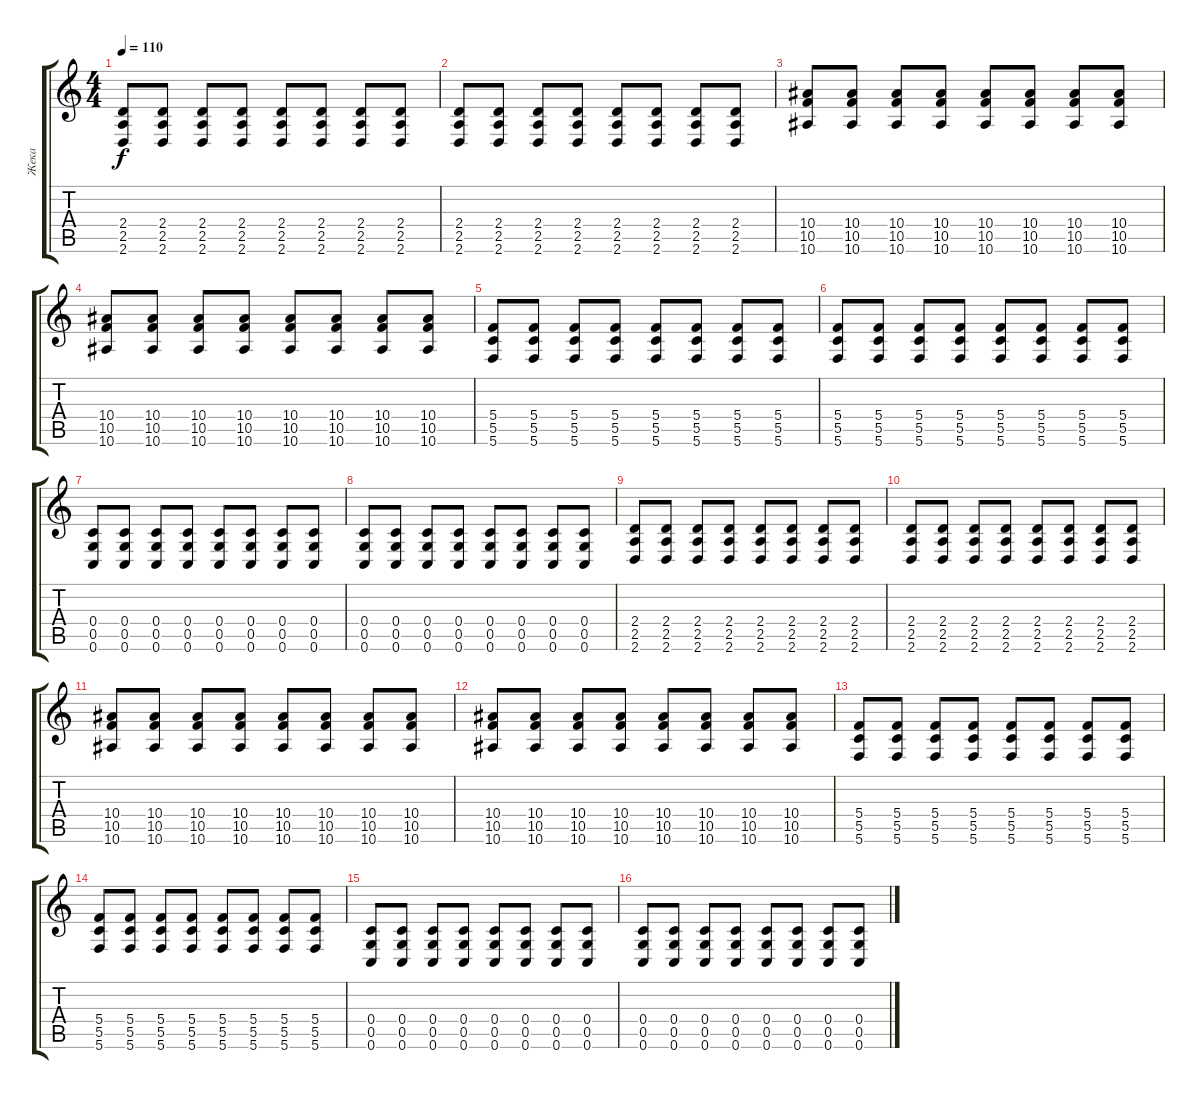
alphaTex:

\track ("Жека" "Жека") {instrument overdrivenguitar}
\staff {score tabs}
\tuning (D4 A3 F3 C3 G2 C2) {hide}
\ts (4 4)
\tempo 110
\clef g2
\ks c
(2.4 2.5 2.6).8{dy f} (2.4 2.5 2.6).8 (2.4 2.5 2.6).8 (2.4 2.5 2.6).8 (2.4 2.5 2.6).8 (2.4 2.5 2.6).8 (2.4 2.5 2.6).8 (2.4 2.5 2.6).8 |
(2.4 2.5 2.6).8 (2.4 2.5 2.6).8 (2.4 2.5 2.6).8 (2.4 2.5 2.6).8 (2.4 2.5 2.6).8 (2.4 2.5 2.6).8 (2.4 2.5 2.6).8 (2.4 2.5 2.6).8 |
(10.4 10.5 10.6).8 (10.4 10.5 10.6).8 (10.4 10.5 10.6).8 (10.4 10.5 10.6).8 (10.4 10.5 10.6).8 (10.4 10.5 10.6).8 (10.4 10.5 10.6).8 (10.4 10.5 10.6).8 |
(10.4 10.5 10.6).8 (10.4 10.5 10.6).8 (10.4 10.5 10.6).8 (10.4 10.5 10.6).8 (10.4 10.5 10.6).8 (10.4 10.5 10.6).8 (10.4 10.5 10.6).8 (10.4 10.5 10.6).8 |
(5.4 5.5 5.6).8 (5.4 5.5 5.6).8 (5.4 5.5 5.6).8 (5.4 5.5 5.6).8 (5.4 5.5 5.6).8 (5.4 5.5 5.6).8 (5.4 5.5 5.6).8 (5.4 5.5 5.6).8 |
(5.4 5.5 5.6).8 (5.4 5.5 5.6).8 (5.4 5.5 5.6).8 (5.4 5.5 5.6).8 (5.4 5.5 5.6).8 (5.4 5.5 5.6).8 (5.4 5.5 5.6).8 (5.4 5.5 5.6).8 |
(0.4 0.5 0.6).8 (0.4 0.5 0.6).8 (0.4 0.5 0.6).8 (0.4 0.5 0.6).8 (0.4 0.5 0.6).8 (0.4 0.5 0.6).8 (0.4 0.5 0.6).8 (0.4 0.5 0.6).8 |
(0.4 0.5 0.6).8 (0.4 0.5 0.6).8 (0.4 0.5 0.6).8 (0.4 0.5 0.6).8 (0.4 0.5 0.6).8 (0.4 0.5 0.6).8 (0.4 0.5 0.6).8 (0.4 0.5 0.6).8 |
(2.4 2.5 2.6).8 (2.4 2.5 2.6).8 (2.4 2.5 2.6).8 (2.4 2.5 2.6).8 (2.4 2.5 2.6).8 (2.4 2.5 2.6).8 (2.4 2.5 2.6).8 (2.4 2.5 2.6).8 |
(2.4 2.5 2.6).8 (2.4 2.5 2.6).8 (2.4 2.5 2.6).8 (2.4 2.5 2.6).8 (2.4 2.5 2.6).8 (2.4 2.5 2.6).8 (2.4 2.5 2.6).8 (2.4 2.5 2.6).8 |
(10.4 10.5 10.6).8 (10.4 10.5 10.6).8 (10.4 10.5 10.6).8 (10.4 10.5 10.6).8 (10.4 10.5 10.6).8 (10.4 10.5 10.6).8 (10.4 10.5 10.6).8 (10.4 10.5 10.6).8 |
(10.4 10.5 10.6).8 (10.4 10.5 10.6).8 (10.4 10.5 10.6).8 (10.4 10.5 10.6).8 (10.4 10.5 10.6).8 (10.4 10.5 10.6).8 (10.4 10.5 10.6).8 (10.4 10.5 10.6).8 |
(5.4 5.5 5.6).8 (5.4 5.5 5.6).8 (5.4 5.5 5.6).8 (5.4 5.5 5.6).8 (5.4 5.5 5.6).8 (5.4 5.5 5.6).8 (5.4 5.5 5.6).8 (5.4 5.5 5.6).8 |
(5.4 5.5 5.6).8 (5.4 5.5 5.6).8 (5.4 5.5 5.6).8 (5.4 5.5 5.6).8 (5.4 5.5 5.6).8 (5.4 5.5 5.6).8 (5.4 5.5 5.6).8 (5.4 5.5 5.6).8 |
(0.4 0.5 0.6).8 (0.4 0.5 0.6).8 (0.4 0.5 0.6).8 (0.4 0.5 0.6).8 (0.4 0.5 0.6).8 (0.4 0.5 0.6).8 (0.4 0.5 0.6).8 (0.4 0.5 0.6).8 |
(0.4 0.5 0.6).8 (0.4 0.5 0.6).8 (0.4 0.5 0.6).8 (0.4 0.5 0.6).8 (0.4 0.5 0.6).8 (0.4 0.5 0.6).8 (0.4 0.5 0.6).8 (0.4 0.5 0.6).8
